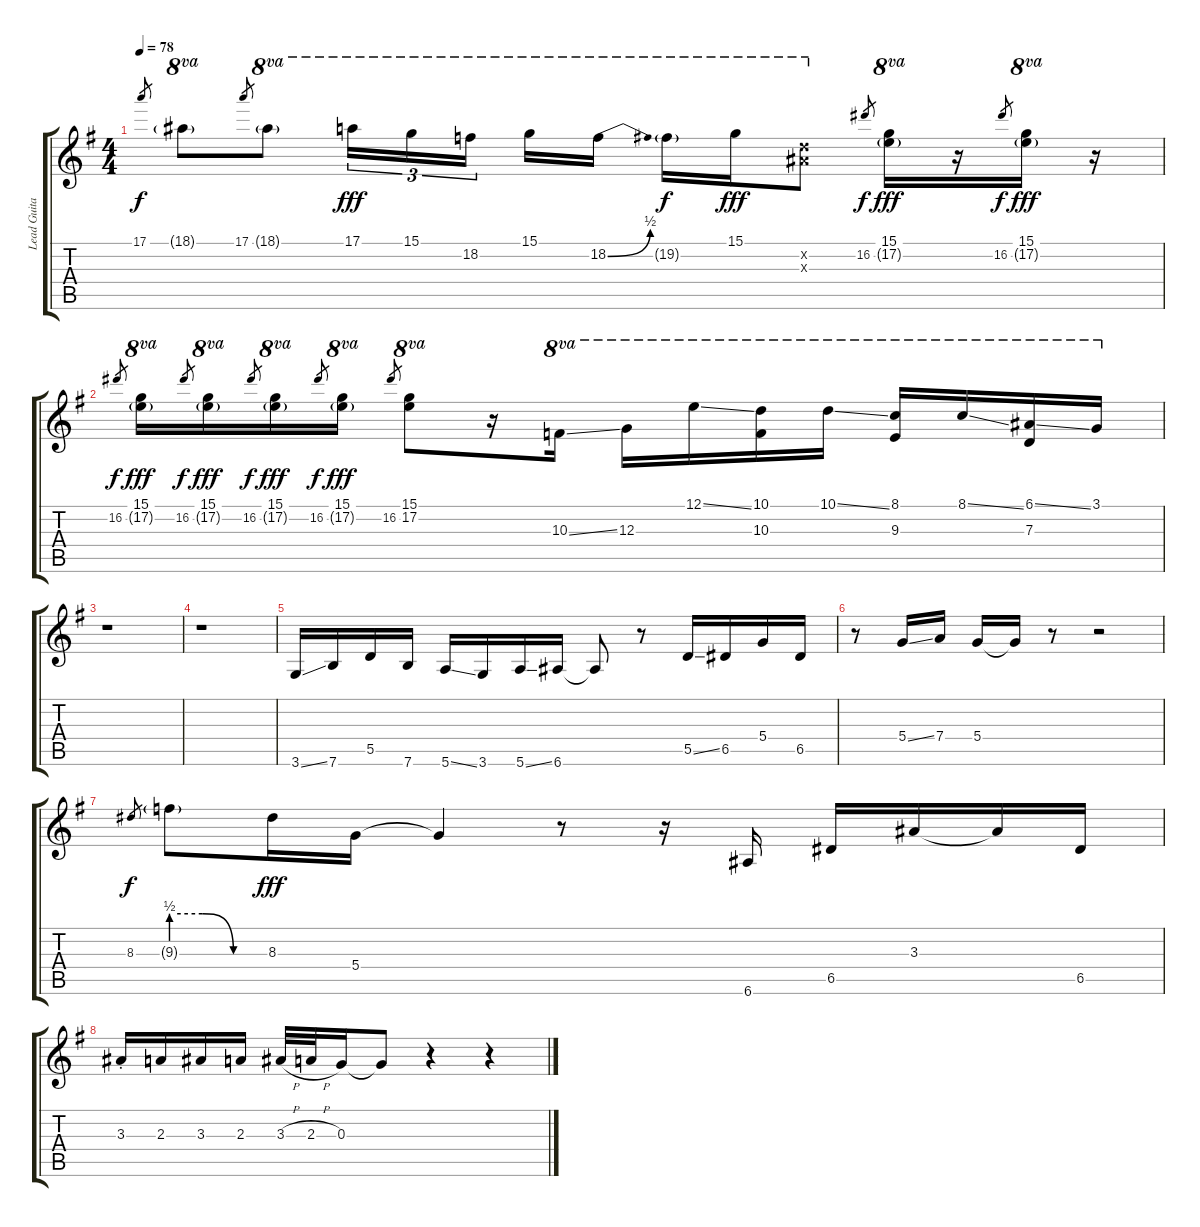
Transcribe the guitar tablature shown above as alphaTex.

\track ("Lead Guitar - Right" "Lead Guita") {instrument electricbassfinger}
\staff {score tabs}
\tuning (E4 B3 G3 D3 A2 E2) {hide}
\ts (4 4)
\tempo 78
\clef g2
\ks g
17.1.8{gr dy f} 18.1{g}.8{ot 8va} 17.1.8{gr} 18.1{g}.8{ot 8va} 17.1.16{tu (3 2) ot 8va dy fff} 15.1.16{tu (3 2) ot 8va} 18.2.16{tu (3 2) ot 8va beam splitsecondary} 15.1.16{ot 8va} 18.2{be (bend 0 0 60 2)}.16{ot 8va} 19.2{g}.16{ot 8va dy f} 15.1.16{ot 8va dy fff} (15.2{x} 15.3{x}).8{ot 8va} 16.2.8{gr dy f} (15.1 17.2{g}).16{ot 8va dy fff} r.16 16.2.8{gr dy f} (15.1 17.2{g}).16{ot 8va dy fff} r.16 |
16.2.8{gr dy f} (15.1 17.2{g}).16{ot 8va dy fff} 16.2.8{gr dy f} (15.1 17.2{g}).16{ot 8va dy fff} 16.2.8{gr dy f} (15.1 17.2{g}).16{ot 8va dy fff} 16.2.8{gr dy f} (15.1 17.2{g}).16{ot 8va dy fff} 16.2.8{gr} (15.1 17.2).8{ot 8va} r.16 10.3{ss}.16{ot 8va} 12.3.16{ot 8va} 12.1{ss}.16{ot 8va} (10.1 10.3).16{ot 8va} 10.1{ss}.16{ot 8va} (8.1 9.3).16{ot 8va} 8.1{ss}.16{ot 8va} (6.1{ss} 7.3).16{ot 8va} 3.1.16{ot 8va} |
r.1 |
r.1 |
3.6{ss}.16 7.6.16 5.5.16 7.6.16 5.6{ss}.16 3.6.16 5.6{ss}.16 6.6.16 6.6{t}.8 r.8 5.5{ss}.16 6.5.16 5.4.16 6.5.16 |
r.8 5.4{ss}.16 7.4.16 5.4.16 5.4{t}.16 r.8 r.2 |
8.3.8{gr dy f} 9.3{be (custom 0 2 20 2 40 0 60 0) g}.8 8.3.16{dy fff} 5.4.16 5.4{t}.4 r.8 r.16 6.6.16 6.5.16 3.3.16 3.3{t}.16 6.5.16 |
3.3{st}.16 2.3.16 3.3.16 2.3.16 3.3{h}.32 2.3{h}.32 0.3.16 0.3{t}.8 r.4 r.4
